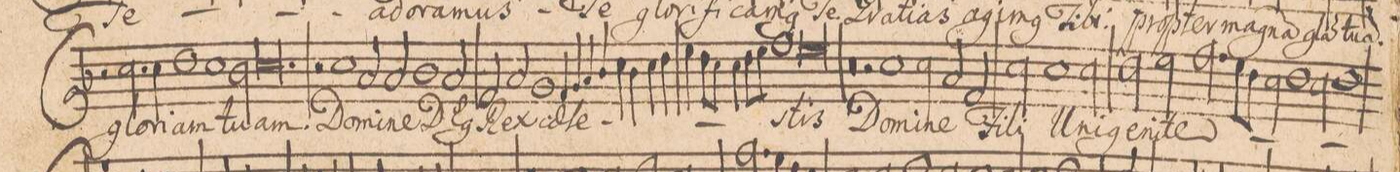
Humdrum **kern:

**kern	**text
*I"CANTVS.	*
*clefG2	*
*k[b-]	*
*met(C|)	*
*M2/1	*
2r	.
2.cc\	glo-
=30-	=30-
4cc\	-ri-
1dd\	-am
1cc\	tu-
=31-	=31-
2b-\	.
0.cc	-am.
=32-	=32-
=33-	=33-
2r	.
1cc\	Do-
2a/	-mi-
=34-	=34-
2a/	-ne
1b-\	DE-
2a/	-(us)
=35-	=35-
2f/	Rex
2a/	.
1g	coe-
=36-	=36-
4f/	-le-
4g/	.
4a/	.
4b-/	.
4cc\	.
4b-\	.
4cc\	.
4dd\	.
=37-	=37-
4ee\	.
8dd\L	.
8cc\J	.
4cc\	.
8dd\L	.
8ee\J	.
1ff	.
=38-	=38-
0ee	-stis
=39-	=39-
0r	.
=40-	=40-
2r	.
1cc\	Do-
2cc\	-mi-
=41-	=41-
2a/	-ne
2f/	Fi-
2cc\	-li
1cc\	U-
=42-	=42-
2cc\	-ni-
2dd\	-ge-
2ee\	-ni-
=43-	=43-
2.ff\	-te
8ee\L	.
8dd\J	.
2cc\	.
1dd\	.
=44-	=44-
2cc\	.
1dd	.
=45-	=45-
*-	*-
